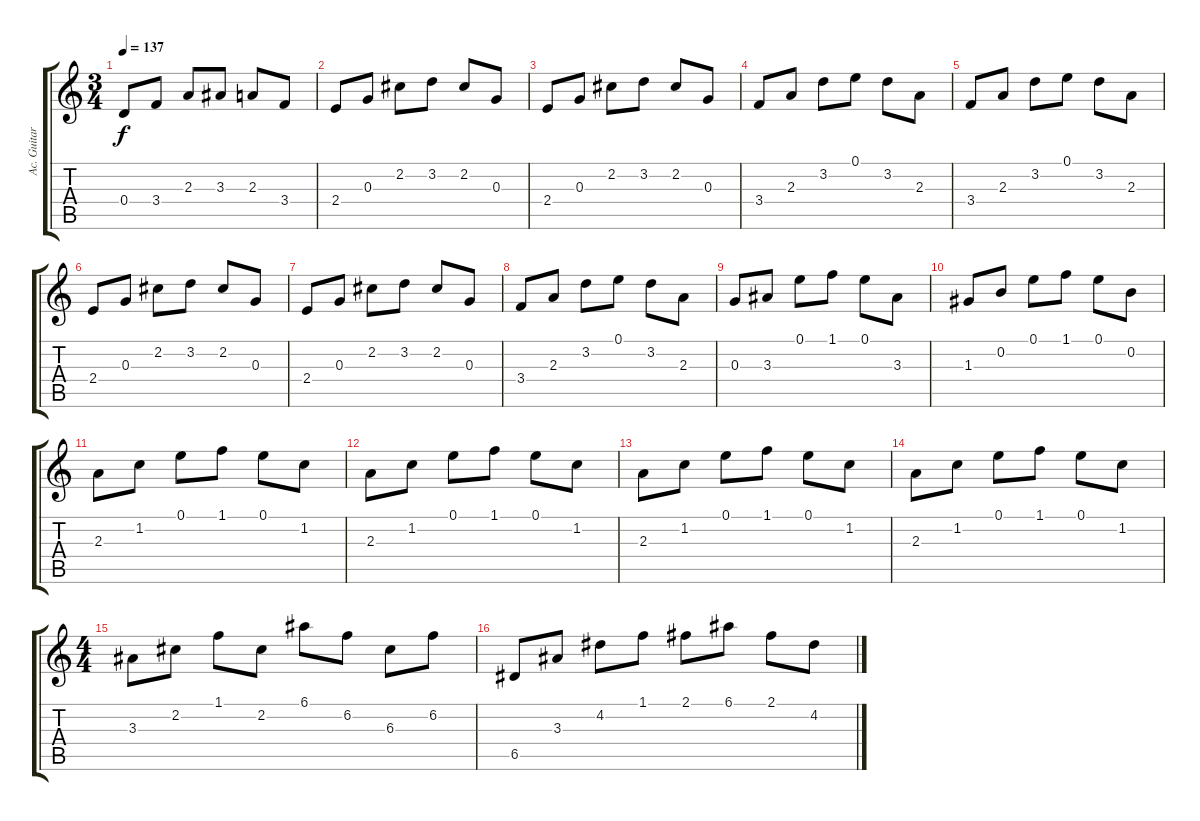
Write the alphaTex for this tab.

\track ("Ac. Guitar" "Ac. Guitar") {instrument acousticguitarsteel}
\staff {score tabs}
\tuning (E4 B3 G3 D3 A2 E2) {hide}
\ts (3 4)
\tempo 137
\clef g2
\ks c
0.4.8{dy f} 3.4.8 2.3.8 3.3.8 2.3.8 3.4.8 |
2.4.8 0.3.8 2.2.8 3.2.8 2.2.8 0.3.8 |
2.4.8 0.3.8 2.2.8 3.2.8 2.2.8 0.3.8 |
3.4.8 2.3.8 3.2.8 0.1.8 3.2.8 2.3.8 |
3.4.8 2.3.8 3.2.8 0.1.8 3.2.8 2.3.8 |
2.4.8 0.3.8 2.2.8 3.2.8 2.2.8 0.3.8 |
2.4.8 0.3.8 2.2.8 3.2.8 2.2.8 0.3.8 |
3.4.8 2.3.8 3.2.8 0.1.8 3.2.8 2.3.8 |
0.3.8 3.3.8 0.1.8 1.1.8 0.1.8 3.3.8 |
1.3.8 0.2.8 0.1.8 1.1.8 0.1.8 0.2.8 |
2.3.8 1.2.8 0.1.8 1.1.8 0.1.8 1.2.8 |
2.3.8 1.2.8 0.1.8 1.1.8 0.1.8 1.2.8 |
2.3.8 1.2.8 0.1.8 1.1.8 0.1.8 1.2.8 |
2.3.8 1.2.8 0.1.8 1.1.8 0.1.8 1.2.8 |
\ts (4 4)
3.3.8 2.2.8 1.1.8 2.2.8 6.1.8 6.2.8 6.3.8 6.2.8 |
6.5.8 3.3.8 4.2.8 1.1.8 2.1.8 6.1.8 2.1.8 4.2.8
